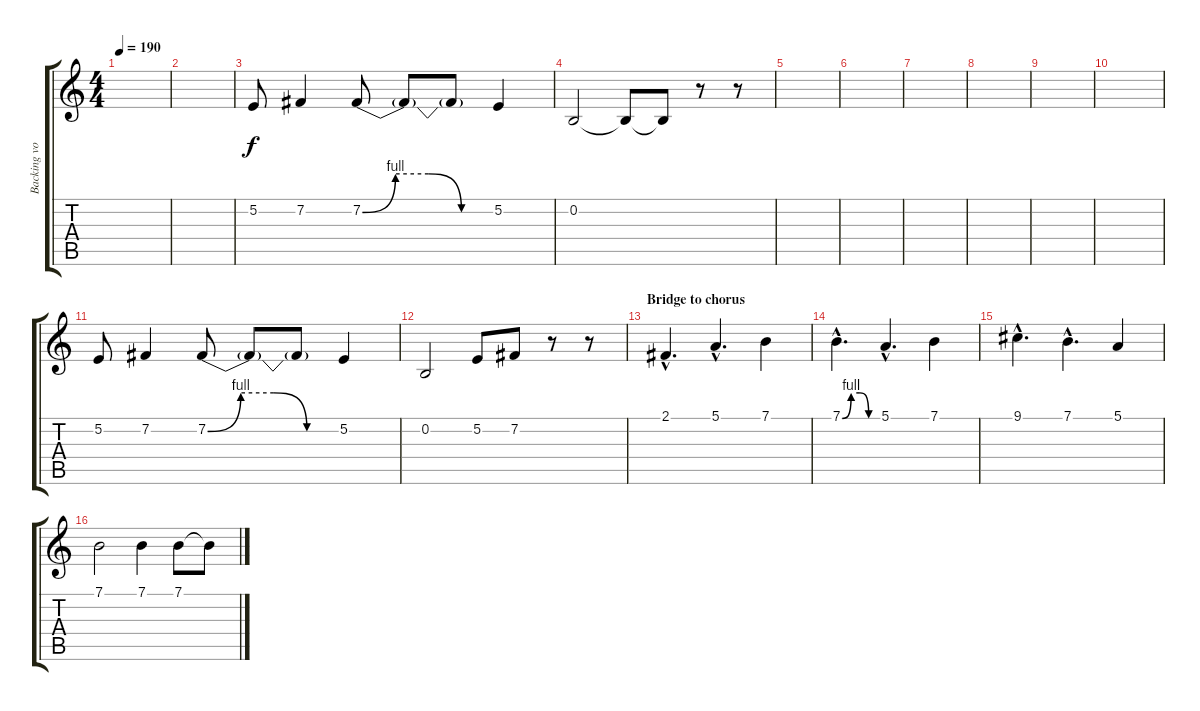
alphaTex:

\track ("Backing vocals" "Backing vo") {instrument lead1square}
\staff {score tabs}
\tuning (E4 B3 G3 D3 A2 E2) {hide}
\ts (4 4)
\tempo 190
\clef g2
\ks c
|
|
5.2.8 7.2.4 7.2{be (custom 0 0 15 4 30 4 45 0 60 0)}.8 7.2{t}.8 7.2{t}.8 5.2.4 |
0.2.2 0.2{t}.8 0.2{t}.8 r.8 r.8 |
|
|
|
|
|
|
5.2.8 7.2.4 7.2{be (custom 0 0 15 4 30 4 45 0 60 0)}.8 7.2{t}.8 7.2{t}.8 5.2.4 |
0.2.2 5.2.8 7.2.8 r.8 r.8 |
\section ("" "Bridge to chorus")
2.1{hac}.4{d} 5.1{hac}.4{d} 7.1.4 |
7.1{be (custom 0 0 15 4 30 4 45 0 60 0) hac}.4{d} 5.1{hac}.4{d} 7.1.4 |
9.1{hac}.4{d} 7.1{hac}.4{d} 5.1.4 |
7.1.2 7.1.4 7.1.8 7.1{t}.8
